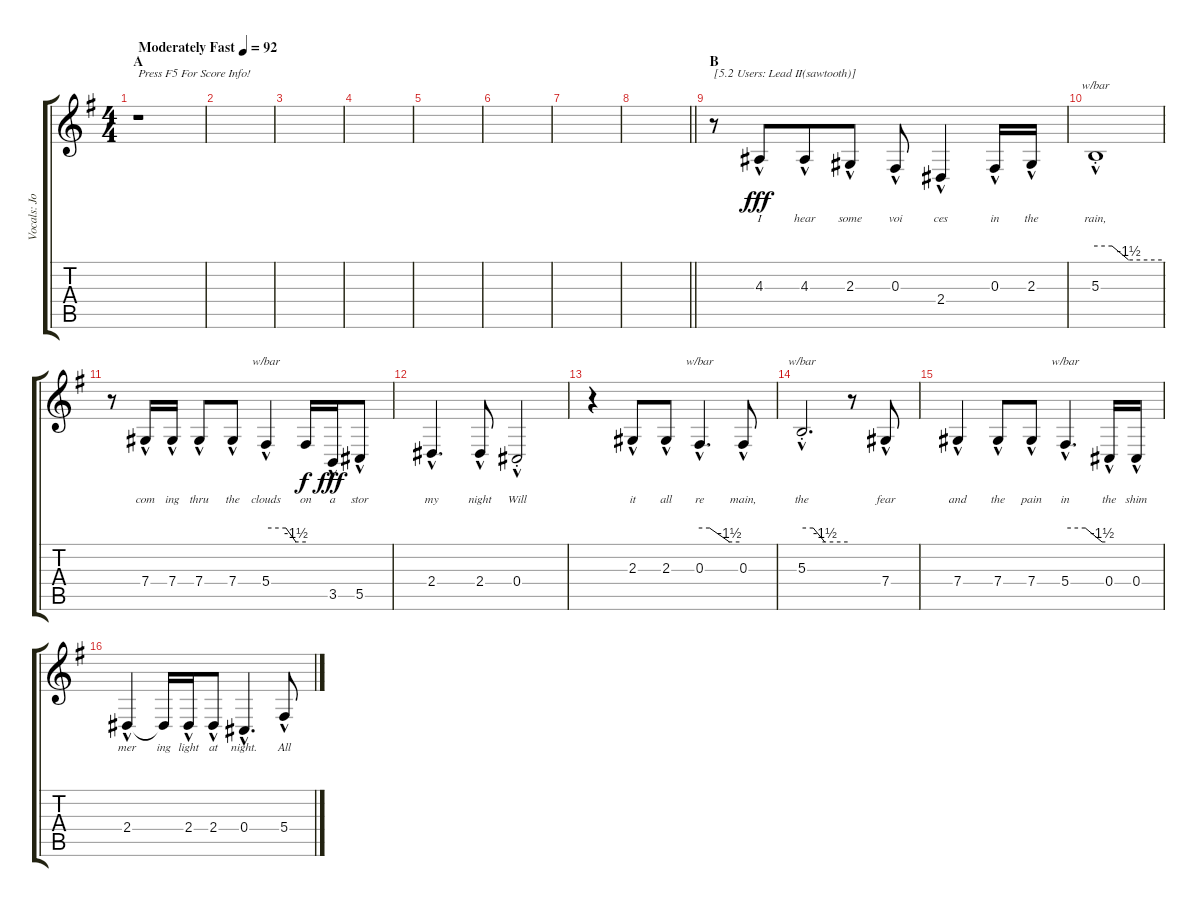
\track ("Vocals: Johnny" "Vocals: Jo") {instrument lead2sawtooth}
\staff {score tabs}
\tuning (Eb4 Bb3 Gb3 Db3 Ab2 Eb2) {hide}
\ts (4 4)
\section ("" "A")
\tempo (92 "Moderately Fast")
\clef g2
\ks g
r.1{txt "Press F5 For Score Info!" dy fff instrument lead2sawtooth} |
|
|
|
|
|
|
\barLineRight lightlight
|
\section ("" "B")
r.8{txt "[5.2 Users: Lead II(sawtooth)]"} 4.3{hac}.8{lyrics (0 "I") lyrics (1 "") lyrics (2 "") lyrics (3 "") lyrics (4 "") beam merge} 4.3{hac}.8{lyrics (0 "hear") lyrics (1 "") lyrics (2 "") lyrics (3 "") lyrics (4 "")} 2.3{hac}.8{lyrics (0 "some") lyrics (1 "") lyrics (2 "") lyrics (3 "") lyrics (4 "")} 0.3{hac}.8{lyrics (0 "voi") lyrics (1 "") lyrics (2 "") lyrics (3 "") lyrics (4 "")} 2.4{hac}.4{lyrics (0 "ces") lyrics (1 "") lyrics (2 "") lyrics (3 "") lyrics (4 "")} 0.3{hac}.16{lyrics (0 "in") lyrics (1 "") lyrics (2 "") lyrics (3 "") lyrics (4 "")} 2.3{hac}.16{lyrics (0 "the") lyrics (1 "") lyrics (2 "") lyrics (3 "") lyrics (4 "")} |
5.3{hac st}.1{tbe (custom default 0 0 15 0 30 -6 60 -6) lyrics (0 "rain,") lyrics (1 "") lyrics (2 "") lyrics (3 "") lyrics (4 "")} |
r.8 7.4{hac}.16{lyrics (0 "com") lyrics (1 "") lyrics (2 "") lyrics (3 "") lyrics (4 "") beam merge} 7.4{hac}.16{lyrics (0 "ing") lyrics (1 "") lyrics (2 "") lyrics (3 "") lyrics (4 "")} 7.4{hac}.8{lyrics (0 "thru") lyrics (1 "") lyrics (2 "") lyrics (3 "") lyrics (4 "")} 7.4{hac}.8{lyrics (0 "the") lyrics (1 "") lyrics (2 "") lyrics (3 "") lyrics (4 "")} 5.4{hac}.4{tbe (custom default 0 0 30 0 45 -6 60 -6) lyrics (0 "clouds") lyrics (1 "") lyrics (2 "") lyrics (3 "") lyrics (4 "")} 5.4{t}.16{lyrics (0 "on") lyrics (1 "") lyrics (2 "") lyrics (3 "") lyrics (4 "") dy f} 3.5{hac}.16{lyrics (0 "a") lyrics (1 "") lyrics (2 "") lyrics (3 "") lyrics (4 "") dy fff} 5.5{hac}.8{lyrics (0 "stor") lyrics (1 "") lyrics (2 "") lyrics (3 "") lyrics (4 "")} |
2.4{hac}.4{d lyrics (0 "my") lyrics (1 "") lyrics (2 "") lyrics (3 "") lyrics (4 "")} 2.4{hac}.8{lyrics (0 "night") lyrics (1 "") lyrics (2 "") lyrics (3 "") lyrics (4 "")} 0.4{hac st}.2{lyrics (0 "Will") lyrics (1 "") lyrics (2 "") lyrics (3 "") lyrics (4 "")} |
r.4 2.3{hac}.8{lyrics (0 "it") lyrics (1 "") lyrics (2 "") lyrics (3 "") lyrics (4 "") beam merge} 2.3{hac}.8{lyrics (0 "all") lyrics (1 "") lyrics (2 "") lyrics (3 "") lyrics (4 "")} 0.3{hac}.4{d tbe (custom default 0 0 15 0 45 -6 60 -6) lyrics (0 "re") lyrics (1 "") lyrics (2 "") lyrics (3 "") lyrics (4 "")} 0.3{hac}.8{lyrics (0 "main,") lyrics (1 "") lyrics (2 "") lyrics (3 "") lyrics (4 "")} |
5.3{hac st}.2{d tbe (custom default 0 0 15 0 30 -6 60 -6) lyrics (0 "the") lyrics (1 "") lyrics (2 "") lyrics (3 "") lyrics (4 "")} r.8 7.4{hac}.8{lyrics (0 "fear") lyrics (1 "") lyrics (2 "") lyrics (3 "") lyrics (4 "")} |
7.4{hac}.4{lyrics (0 "and") lyrics (1 "") lyrics (2 "") lyrics (3 "") lyrics (4 "")} 7.4{hac}.8{lyrics (0 "the") lyrics (1 "") lyrics (2 "") lyrics (3 "") lyrics (4 "") beam merge} 7.4{hac}.8{lyrics (0 "pain") lyrics (1 "") lyrics (2 "") lyrics (3 "") lyrics (4 "")} 5.4{hac}.4{d tbe (custom default 0 0 30 0 55 -6 60 -6) lyrics (0 "in") lyrics (1 "") lyrics (2 "") lyrics (3 "") lyrics (4 "")} 0.4{hac}.16{lyrics (0 "the") lyrics (1 "") lyrics (2 "") lyrics (3 "") lyrics (4 "")} 0.4{hac}.16{lyrics (0 "shim") lyrics (1 "") lyrics (2 "") lyrics (3 "") lyrics (4 "")} |
2.4{hac}.4{lyrics (0 "mer") lyrics (1 "") lyrics (2 "") lyrics (3 "") lyrics (4 "")} 2.4{t}.16{lyrics (0 "ing") lyrics (1 "") lyrics (2 "") lyrics (3 "") lyrics (4 "")} 2.4{hac}.16{lyrics (0 "light") lyrics (1 "") lyrics (2 "") lyrics (3 "") lyrics (4 "")} 2.4{hac}.8{lyrics (0 "at") lyrics (1 "") lyrics (2 "") lyrics (3 "") lyrics (4 "")} 0.4{hac}.4{d lyrics (0 "night.") lyrics (1 "") lyrics (2 "") lyrics (3 "") lyrics (4 "")} 5.4{hac}.8{lyrics (0 "All") lyrics (1 "") lyrics (2 "") lyrics (3 "") lyrics (4 "")}
